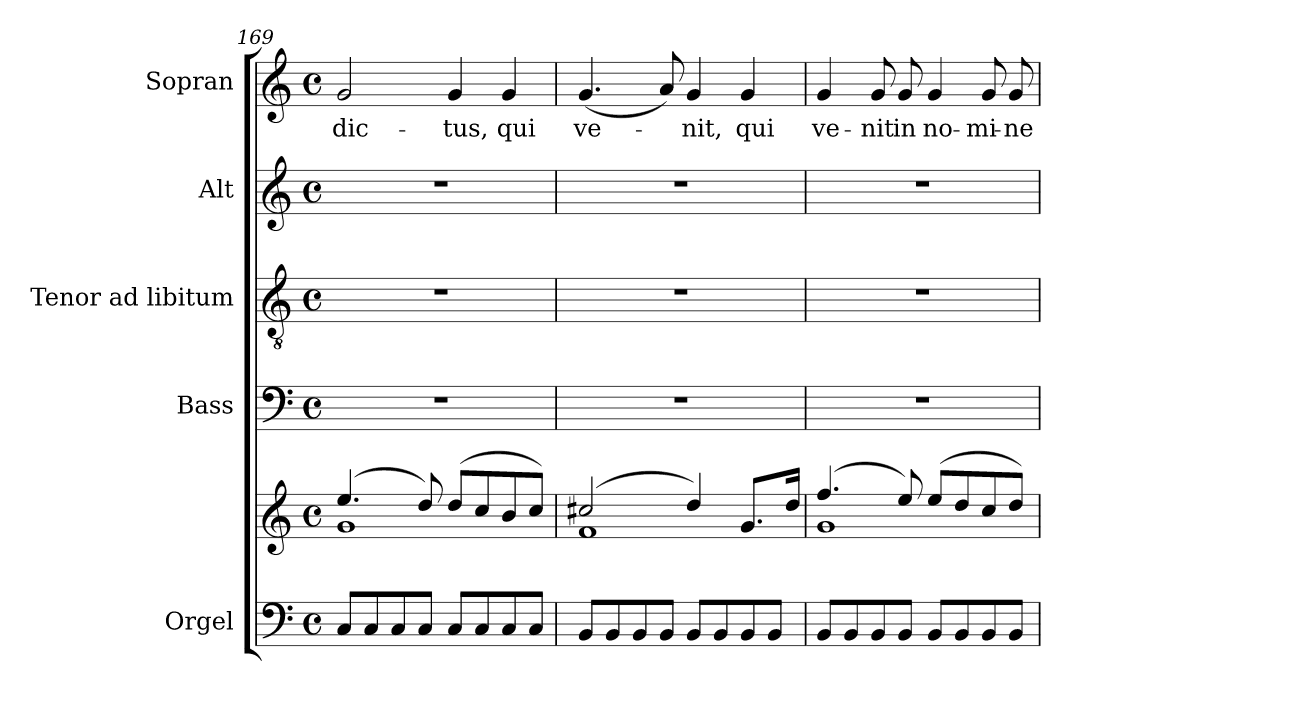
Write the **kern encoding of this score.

**kern	**kern	**kern	**kern	**kern	**kern	**text
*part5	*part5	*part4	*part3	*part2	*part1	*part1
*staff6	*staff5	*staff4	*staff3	*staff2	*staff1	*staff1
*I"Orgel	*	*I"Bass	*I"Tenor ad libitum	*I"Alt	*I"Sopran	*
*I'Org.	*	*I'B.	*I'T.	*I'A.	*I'S.	*
*clefF4	*clefG2	*clefF4	*clefGv2	*clefG2	*clefG2	*
*k[]	*k[]	*k[]	*k[]	*k[]	*k[]	*
*C:	*C:	*C:	*C:	*C:	*C:	*
*M4/4	*M4/4	*M4/4	*M4/4	*M4/4	*M4/4	*
*met(c)	*met(c)	*met(c)	*met(c)	*met(c)	*met(c)	*
=169	=169	=169	=169	=169	=169	=169
*	*^	*	*	*	*	*
!	!	!	!	!	!	!	!LO:LY:b
8C/L	(4.ee/	1g	1r	1r	1r	2g/	-dic-
8C/	.	.	.	.	.	.	.
8C/	.	.	.	.	.	.	.
8C/J	8dd/)	.	.	.	.	.	.
!	!	!	!	!	!	!	!LO:LY:b
8C/L	(<8dd/L	.	.	.	.	4g/	-tus,
8C/	8cc/	.	.	.	.	.	.
!	!	!	!	!	!	!	!LO:LY:b
8C/	8b/	.	.	.	.	4g/	qui
8C/J	8cc/J)	.	.	.	.	.	.
=170	=170	=170	=170	=170	=170	=170	=170
!	!	!	!	!	!	!	!LO:LY:b
8BB/L	(2cc#X/	1f	1r	1r	1r	(<4.g/	ve-
8BB/	.	.	.	.	.	.	.
8BB/	.	.	.	.	.	.	.
8BB/J	.	.	.	.	.	8a/)	.
!	!	!	!	!	!	!	!LO:LY:b
8BB/L	4dd/)	.	.	.	.	4g/	-nit,
8BB/	.	.	.	.	.	.	.
!	!	!	!	!	!	!	!LO:LY:b
8BB/	8.g/L	.	.	.	.	4g/	qui
8BB/J	.	.	.	.	.	.	.
.	16dd/Jk	.	.	.	.	.	.
=171	=171	=171	=171	=171	=171	=171	=171
!	!	!	!	!	!	!	!LO:LY:b
8BB/L	(4.ff/	1g	1r	1r	1r	4g/	ve-
8BB/	.	.	.	.	.	.	.
!	!	!	!	!	!	!	!LO:LY:b
8BB/	.	.	.	.	.	8g/	-nit
!	!	!	!	!	!	!	!LO:LY:b
8BB/J	8ee/)	.	.	.	.	8g/	in
!	!	!	!	!	!	!	!LO:LY:b
8BB/L	(<8ee/L	.	.	.	.	4g/	no-
8BB/	8dd/	.	.	.	.	.	.
!	!	!	!	!	!	!	!LO:LY:b
8BB/	8cc/	.	.	.	.	8g/	-mi-
!	!	!	!	!	!	!	!LO:LY:b
8BB/J	8dd/J)	.	.	.	.	8g/	-ne
*	*v	*v	*	*	*	*	*
=	=	=	=	=	=	=
*-	*-	*-	*-	*-	*-	*-
